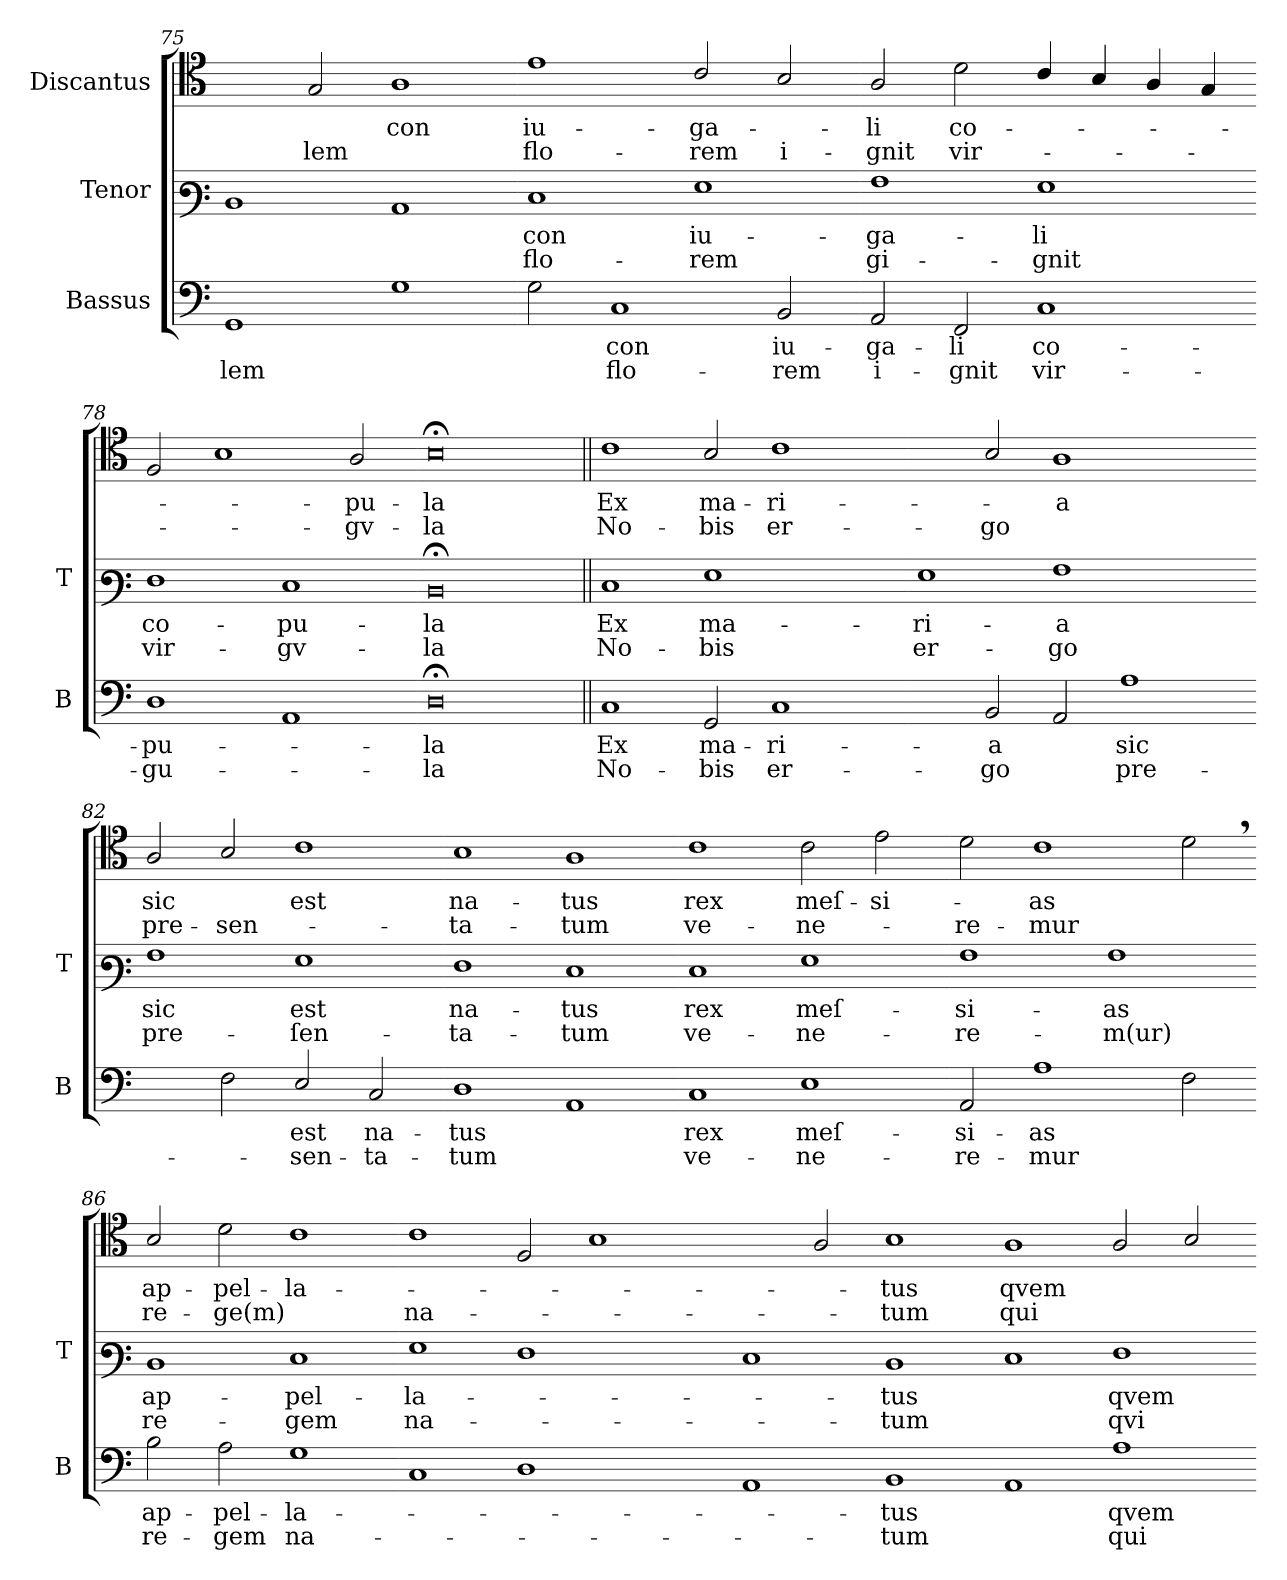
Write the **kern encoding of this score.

**kern	**text	**text	**kern	**text	**text	**kern	**text	**text
*part3	*part3	*part3	*part2	*part2	*part2	*part1	*part1	*part1
*staff3	*staff3	*staff3	*staff2	*staff2	*staff2	*staff1	*staff1	*staff1
*I"Bassus	*	*	*I"Tenor	*	*	*I"Discantus	*	*
*I'B	*	*	*I'T	*	*	*	*	*
*clefF4	*	*	*clefF3	*	*	*clefC4	*	*
*k[]	*	*	*k[]	*	*	*k[]	*	*
*D:dor	*	*	*D:dor	*	*	*D:dor	*	*
=75	=75	=75	=75	=75	=75	=75	=75	=75
1GG	.	-lem	1D	.	.	2ryy	.	.
.	.	.	.	.	.	2G/	.	-lem
1G	.	.	1C	.	.	1A	con	.
=76-	=76-	=76-	=76-	=76-	=76-	=76-	=76-	=76-
2G\	.	.	1E	con	flo-	1e	iu-	flo-
1C	con	flo-	.	.	.	.	.	.
.	.	.	1G	iu-	-rem	2c/	-ga-	-rem
2BB/	iu-	-rem	.	.	.	2B/	.	i-
=77-	=77-	=77-	=77-	=77-	=77-	=77-	=77-	=77-
2AA/	-ga-	i-	1A	-ga-	gi-	2A/	-li	-gnit
2FF/	-li	-gnit	.	.	.	2d\	co-	vir-
1C	co-	vir-	1G	-li	-gnit	4c/	.	.
.	.	.	.	.	.	4B/	.	.
.	.	.	.	.	.	4A/	.	.
.	.	.	.	.	.	4G/	.	.
=78-	=78-	=78-	=78-	=78-	=78-	=78-	=78-	=78-
1D	-pu-	-gu-	1F	co-	vir-	2F/	.	.
.	.	.	.	.	.	1B	.	.
1AA	.	.	1E	-pu-	-gv-	.	.	.
.	.	.	.	.	.	2A/	-pu-	-gv-
=79-	=79-	=79-	=79-	=79-	=79-	=79-	=79-	=79-
0D;	-la	-la	0D;<	-la	-la	0B;<;	-la	-la
=80||	=80||	=80||	=80||	=80||	=80||	=80||	=80||	=80||
1C	Ex	No-	1E	Ex	No-	1c	Ex	No-
2GG/	ma-	-bis	1G	ma-	-bis	2B/	ma-	-bis
1C/	-ri-	er-	.	.	.	1c\	-ri-	er-
.	.	.	2ryy	.	.	.	.	.
=81-	=81-	=81-	=81-	=81-	=81-	=81-	=81-	=81-
2ryy	.	.	1G	-ri-	er-	2ryy	.	.
2BB/	-a	-go	.	.	.	2B/	.	-go
2AA/	.	.	1A	-a	-go	1A	-a	.
1A\	sic	pre-	.	.	.	.	.	.
.	.	.	2ryy	.	.	2ryy	.	.
=82-	=82-	=82-	=82-	=82-	=82-	=82-	=82-	=82-
2ryy	.	.	1A	sic	pre-	2A/	sic	pre-
2F\	.	.	.	.	.	2B/	.	-sen-
2E/	est	-sen-	1G	est	-ſen-	1c	est	.
2C/	na-	-ta-	.	.	.	.	.	.
=83-	=83-	=83-	=83-	=83-	=83-	=83-	=83-	=83-
1D	-tus	-tum	1F	na-	-ta-	1B	na-	-ta-
1AA	.	.	1E	-tus	-tum	1A	-tus	-tum
=84-	=84-	=84-	=84-	=84-	=84-	=84-	=84-	=84-
1C	rex	ve-	1E	rex	ve-	1c	rex	ve-
1E	meſ-	-ne-	1G	meſ-	-ne-	2c\	meſ-	-ne-
.	.	.	.	.	.	2e\	-si-	.
=85-	=85-	=85-	=85-	=85-	=85-	=85-	=85-	=85-
2AA/	-si-	-re-	1A	-si-	-re-	2d\	.	-re-
1A	-as	-mur	.	.	.	1c	-as	-mur
.	.	.	1A	-as	-m(ur)	.	.	.
2F\	.	.	.	.	.	2d,\	.	.
=86-	=86-	=86-	=86-	=86-	=86-	=86-	=86-	=86-
2B\	ap-	re-	1D	ap-	re-	2B/	ap-	re-
2A\	-pel-	-gem	.	.	.	2d\	-pel-	-ge(m)
1G	-la-	na-	1E	-pel-	-gem	1c	-la-	.
=87-	=87-	=87-	=87-	=87-	=87-	=87-	=87-	=87-
1C	.	.	1G	-la-	na-	1c	.	na-
1D	.	.	1F	.	.	2F/	.	.
.	.	.	.	.	.	1B\	.	.
2ryy	.	.	2ryy	.	.	.	.	.
=88-	=88-	=88-	=88-	=88-	=88-	=88-	=88-	=88-
1AA	.	.	1E	.	.	2ryy	.	.
.	.	.	.	.	.	2A/	.	.
1BB	-tus	-tum	1D	-tus	-tum	1B	-tus	-tum
=89-	=89-	=89-	=89-	=89-	=89-	=89-	=89-	=89-
1AA	.	.	1E	.	.	1A	qvem	qui
1A	qvem	qui	1F	qvem	qvi	2A/	.	.
.	.	.	.	.	.	2B/	.	.
=-	=-	=-	=-	=-	=-	=-	=-	=-
*-	*-	*-	*-	*-	*-	*-	*-	*-
